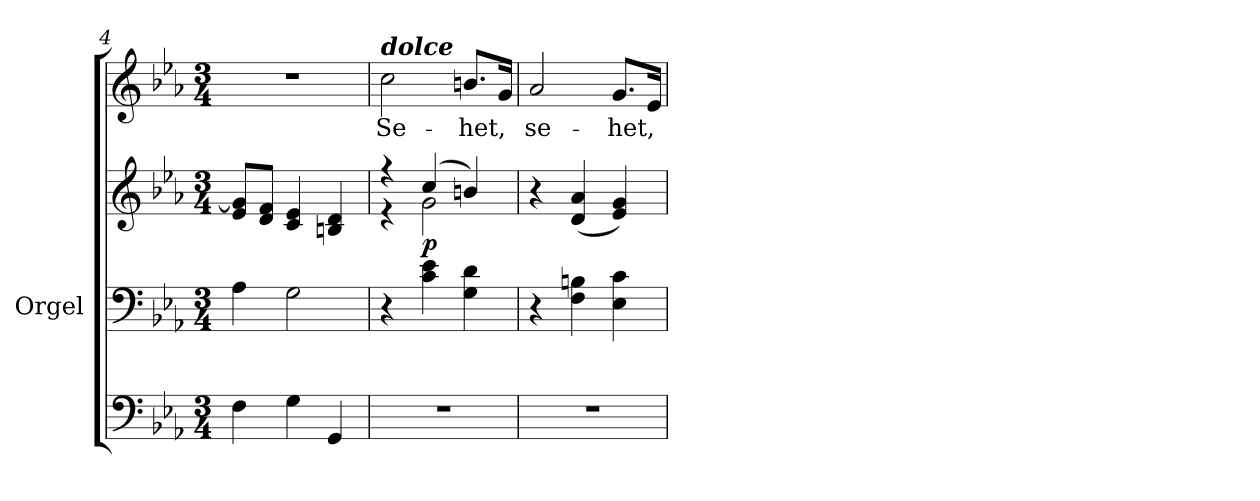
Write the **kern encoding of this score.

**kern	**kern	**kern	**dynam	**kern	**text
*part3	*part2	*part2	*part2	*part1	*part1
*staff4	*staff3	*staff2	*staff2/3	*staff1	*staff1
*	*I"Orgel	*	*	*	*
*	*I'Org.	*	*	*	*
*clefF4	*clefF4	*clefG2	*	*clefG2	*
*k[b-e-a-]	*k[b-e-a-]	*k[b-e-a-]	*	*k[b-e-a-]	*
*E-:	*E-:	*E-:	*	*E-:	*
*M3/4	*M3/4	*M3/4	*	*M3/4	*
=4	=4	=4	=4	=4	=4
4F\	4A-\	8e-/ 8g/]L	.	2.r	.
.	.	8d/ 8f/J	.	.	.
4G\	2G\	4c/ 4e-/	.	.	.
4GG/	.	4Bn/ 4d/	.	.	.
=5	=5	=5	=5	=5	=5
*	*	*^	*	*	*
!	!	!	!	!	!LO:TX:a:Bi:t=dolce	!
!	!	!	!	!	!	!LO:LY:b
2.r	4r	4r	4r	.	2cc\	Se-
!	!	!	!	!LO:DY:b	!	!
.	4c\ 4e-\	(4cc/	2g\	p	.	.
!	!	!	!	!	!	!LO:LY:b
.	4G\ 4d\	4bn/)	.	.	8.bn/L	-het,
.	.	.	.	.	16g/Jk	.
*	*	*v	*v	*	*	*
=6	=6	=6	=6	=6	=6
!	!	!	!	!	!LO:LY:b
2.r	4r	4r	.	2a-/	se-
.	4F\ 4Bn\	(4d/ 4a-/	.	.	.
!	!	!	!	!	!LO:LY:b
.	4E-\ 4c\	4e-/ 4g/)	.	8.g/L	-het,
.	.	.	.	16e-/Jk	.
=	=	=	=	=	=
*-	*-	*-	*-	*-	*-
